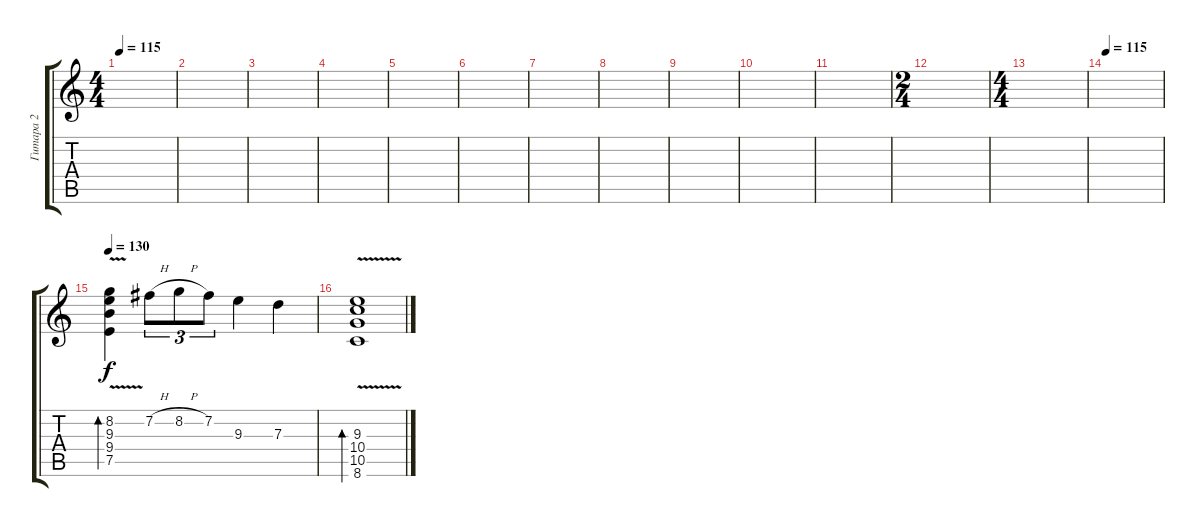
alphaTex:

\track ("Гитара 2" "Гитара 2") {instrument acousticguitarnylon}
\staff {score tabs}
\tuning (E4 B3 G3 D3 A2 E2) {hide}
\ts (4 4)
\tempo 115
\clef g2
\ks c
|
|
|
|
|
|
|
|
|
|
|
\ts (2 4)
|
\ts (4 4)
|
\tempo 115
|
\tempo 130
(8.2{v} 9.3{v} 9.4{v} 7.5{v}).4{bd 240} 7.2{h}.8{tu (3 2)} 8.2{h}.8{tu (3 2)} 7.2.8{tu (3 2)} 9.3.4 7.3.4 |
(9.3{v} 10.4{v} 10.5{v} 8.6{v}).1{bd 240}
